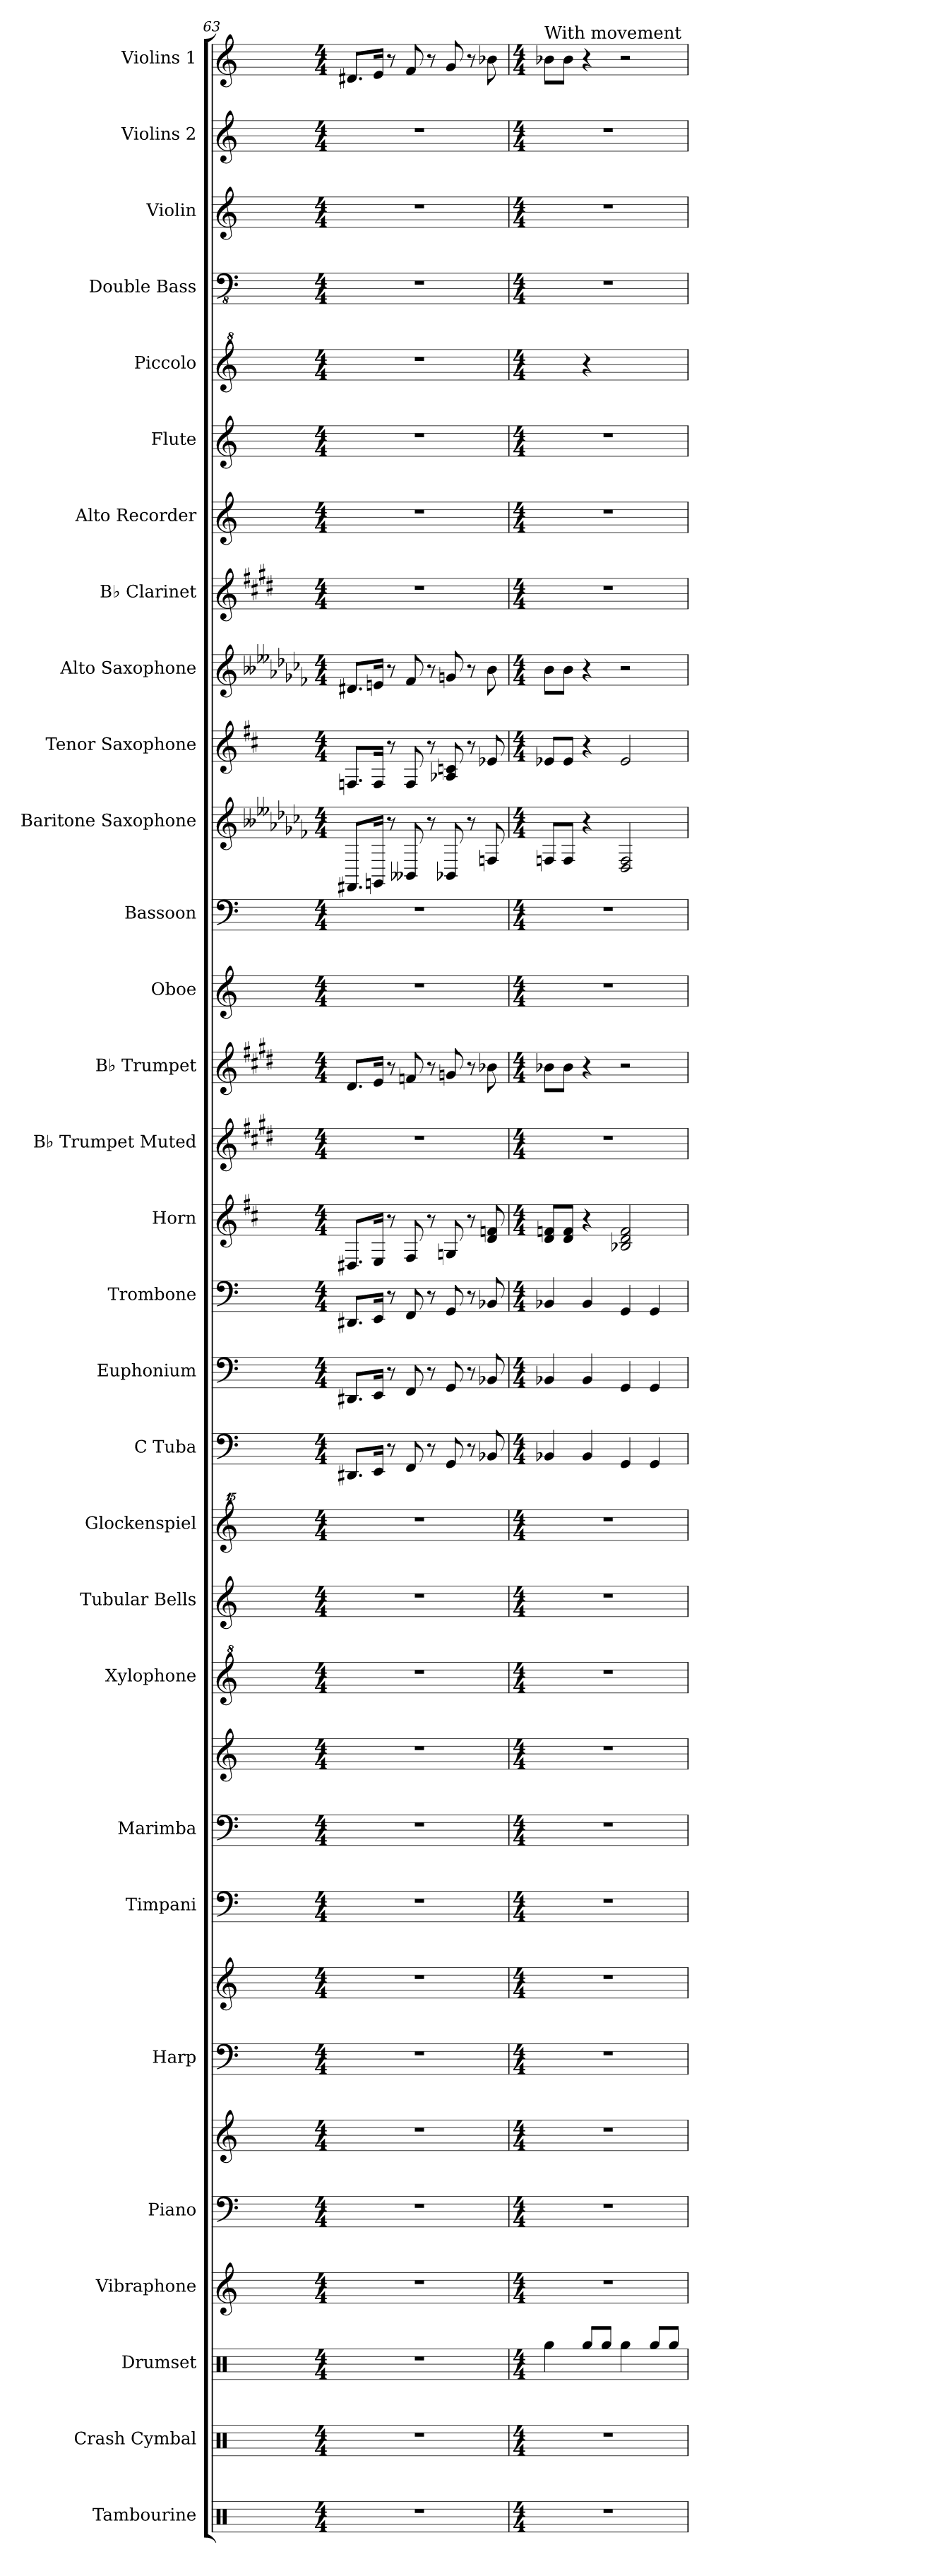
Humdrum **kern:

**kern	**kern	**kern	**kern	**kern	**kern	**kern	**kern	**kern	**kern	**kern	**kern	**kern	**kern	**kern	**kern	**kern	**kern	**kern	**kern	**kern	**kern	**kern	**kern	**kern	**kern	**kern	**kern	**kern	**kern	**kern	**kern	**kern
*part30	*part29	*part28	*part27	*part26	*part26	*part25	*part25	*part24	*part23	*part23	*part22	*part21	*part20	*part19	*part18	*part17	*part16	*part15	*part14	*part13	*part12	*part11	*part10	*part9	*part8	*part7	*part6	*part5	*part4	*part3	*part2	*part1
*staff33	*staff32	*staff31	*staff30	*staff29	*staff28	*staff27	*staff26	*staff25	*staff24	*staff23	*staff22	*staff21	*staff20	*staff19	*staff18	*staff17	*staff16	*staff15	*staff14	*staff13	*staff12	*staff11	*staff10	*staff9	*staff8	*staff7	*staff6	*staff5	*staff4	*staff3	*staff2	*staff1
*I"Tambourine	*I"Crash Cymbal	*I"Drumset	*I"Vibraphone	*I"Piano	*	*I"Harp	*	*I"Timpani	*I"Marimba	*	*I"Xylophone	*I"Tubular Bells	*I"Glockenspiel	*I"C Tuba	*I"Euphonium	*I"Trombone	*I"Horn	*I"B♭ Trumpet Muted	*I"B♭ Trumpet	*I"Oboe	*I"Bassoon	*I"Baritone Saxophone	*I"Tenor Saxophone	*I"Alto Saxophone	*I"B♭ Clarinet	*I"Alto Recorder	*I"Flute	*I"Piccolo	*I"Double Bass	*I"Violin	*I"Violins 2	*I"Violins 1
*I'Tamb.	*I'Cr. Cym.	*I'Drs.	*I'Vib.	*I'Pno.	*	*I'Hrp.	*	*I'Timp.	*I'Mrm.	*	*I'Xyl.	*I'Tu. Be.	*I'Glk.	*I'C Tu.	*I'Eu.	*I'Trb.	*I'Hn.	*I'B♭ Tpt. Mut	*I'B♭ Tpt.	*I'Ob.	*I'Bsn.	*I'Bar. Sax.	*I'T. Sax.	*I'A. Sax.	*I'B♭ Cl.	*I'A. Rec.	*I'Fl.	*I'Picc.	*	*I'Vln.	*I'Vlns. 2	*I'Vlns. 1
*clefX	*clefX	*clefX	*clefG2	*clefF4	*clefG2	*clefF4	*clefG2	*clefF4	*clefF4	*clefG2	*clefG^2	*clefG2	*clefG^^2	*clefF4	*clefF4	*clefF4	*clefG2	*clefG2	*clefG2	*clefG2	*clefF4	*clefG2	*clefG2	*clefG2	*clefG2	*clefG2	*clefG2	*clefG^2	*clefFv4	*clefG2	*clefG2	*clefG2
*	*	*	*	*	*	*	*	*	*	*	*	*	*	*	*	*	*ITrd4c7	*ITrd1c2	*ITrd1c2	*	*	*ITrd12c21	*ITrd8c14	*ITrd5c9	*ITrd1c2	*	*	*ITrd-7c-12	*ITrd7c12	*	*	*
*k[]	*k[]	*k[]	*k[]	*k[]	*k[]	*k[]	*k[]	*k[]	*k[]	*k[]	*k[]	*k[]	*k[]	*k[]	*k[]	*k[]	*k[f#]	*k[f#c#]	*k[f#c#]	*k[]	*k[]	*k[b--e--a-d-g-c-f-]	*k[f#c#]	*k[b--e--a-d-g-c-f-]	*k[f#c#]	*k[]	*k[]	*k[]	*k[]	*k[]	*k[]	*k[]
*C:	*C:	*C:	*C:	*C:	*C:	*C:	*C:	*C:	*C:	*C:	*C:	*C:	*C:	*C:	*C:	*C:	*G:	*D:	*D:	*C:	*C:	*B--:	*D:	*B--:	*D:	*C:	*C:	*C:	*C:	*C:	*C:	*C:
*M4/4	*M4/4	*M4/4	*M4/4	*M4/4	*M4/4	*M4/4	*M4/4	*M4/4	*M4/4	*M4/4	*M4/4	*M4/4	*M4/4	*M4/4	*M4/4	*M4/4	*M4/4	*M4/4	*M4/4	*M4/4	*M4/4	*M4/4	*M4/4	*M4/4	*M4/4	*M4/4	*M4/4	*M4/4	*M4/4	*M4/4	*M4/4	*M4/4
=63	=63	=63	=63	=63	=63	=63	=63	=63	=63	=63	=63	=63	=63	=63	=63	=63	=63	=63	=63	=63	=63	=63	=63	=63	=63	=63	=63	=63	=63	=63	=63	=63
1r	1r	1r	1r	1r	1r	1r	1r	1r	1r	1r	1r	1r	1r	8.DD#X/L	8.DD#X/L	8.DD#X/L	8.GG#X/L	1r	8.c#/L	1r	1r	8.FFF#X/L	8.FFn/L	8.F#X/L	1r	1r	1r	1r	1r	1r	1r	8.d#X/L
.	.	.	.	.	.	.	.	.	.	.	.	.	.	16EE/Jk	16EE/Jk	16EE/Jk	16AA/Jk	.	16d/Jk	.	.	16GGGn/Jk	16FF/Jk	16Gn/Jk	.	.	.	.	.	.	.	16e/Jk
.	.	.	.	.	.	.	.	.	.	.	.	.	.	8r	8r	8r	8r	.	8r	.	.	8r	8r	8r	.	.	.	.	.	.	.	8r
.	.	.	.	.	.	.	.	.	.	.	.	.	.	8FF/	8FF/	8FF/	8BB/	.	8e-X/	.	.	8BBB--/	8FF/	8A-/	.	.	.	.	.	.	.	8f/
.	.	.	.	.	.	.	.	.	.	.	.	.	.	8r	8r	8r	8r	.	8r	.	.	8r	8r	8r	.	.	.	.	.	.	.	8r
.	.	.	.	.	.	.	.	.	.	.	.	.	.	8GG/	8GG/	8GG/	8Cn/	.	8fn/	.	.	8BBB-X/	8AA-X/ 8Cn/	8B-X/	.	.	.	.	.	.	.	8g/
.	.	.	.	.	.	.	.	.	.	.	.	.	.	8r	8r	8r	8r	.	8r	.	.	8r	8r	8r	.	.	.	.	.	.	.	8r
.	.	.	.	.	.	.	.	.	.	.	.	.	.	8BB-X/	8BB-X/	8BB-X/	8G/ 8B-X/	.	8a-X\	.	.	8FFn/	8E-X/	8d-\	.	.	.	.	.	.	.	8b-X\
=64	=64	=64	=64	=64	=64	=64	=64	=64	=64	=64	=64	=64	=64	=64	=64	=64	=64	=64	=64	=64	=64	=64	=64	=64	=64	=64	=64	=64	=64	=64	=64	=64
*M4/4	*M4/4	*M4/4	*M4/4	*M4/4	*M4/4	*M4/4	*M4/4	*M4/4	*M4/4	*M4/4	*M4/4	*M4/4	*M4/4	*M4/4	*M4/4	*M4/4	*M4/4	*M4/4	*M4/4	*M4/4	*M4/4	*M4/4	*M4/4	*M4/4	*M4/4	*M4/4	*M4/4	*M4/4	*M4/4	*M4/4	*M4/4	*M4/4
!	!	!	!	!	!	!	!	!	!	!	!	!	!	!	!	!	!	!	!	!	!	!	!	!	!	!	!	!	!	!	!	!LO:TX:a:t=With movement
1r	1r	4Rgg\	1r	1r	1r	1r	1r	1r	1r	1r	1r	1r	1r	4BB-X/	4BB-X/	4BB-X/	8G/ 8B-X/L	1r	8a-X\L	1r	1r	8FFn/L	8E-X/L	8d-\L	1r	1r	1r	4ryy	1r	1r	1r	8b-X\L
.	.	.	.	.	.	.	.	.	.	.	.	.	.	.	.	.	8G/ 8B-/J	.	8a-\J	.	.	8FF/J	8E-/J	8d-\J	.	.	.	.	.	.	.	8b-\J
.	.	8Rgg/L	.	.	.	.	.	.	.	.	.	.	.	4BB-/	4BB-/	4BB-/	4r	.	4r	.	.	4r	4r	4r	.	.	.	4r	.	.	.	4r
.	.	8Rgg/J	.	.	.	.	.	.	.	.	.	.	.	.	.	.	.	.	.	.	.	.	.	.	.	.	.	.	.	.	.	.
.	.	4Rgg\	.	.	.	.	.	.	.	.	.	.	.	4GG/	4GG/	4GG/	2E-X/ 2G/ 2B-/	.	2r	.	.	2DD-/ 2FF/	2E-/	2r	.	.	.	2ryy	.	.	.	2r
.	.	8Rgg/L	.	.	.	.	.	.	.	.	.	.	.	4GG/	4GG/	4GG/	.	.	.	.	.	.	.	.	.	.	.	.	.	.	.	.
.	.	8Rgg/J	.	.	.	.	.	.	.	.	.	.	.	.	.	.	.	.	.	.	.	.	.	.	.	.	.	.	.	.	.	.
=	=	=	=	=	=	=	=	=	=	=	=	=	=	=	=	=	=	=	=	=	=	=	=	=	=	=	=	=	=	=	=	=
*-	*-	*-	*-	*-	*-	*-	*-	*-	*-	*-	*-	*-	*-	*-	*-	*-	*-	*-	*-	*-	*-	*-	*-	*-	*-	*-	*-	*-	*-	*-	*-	*-
